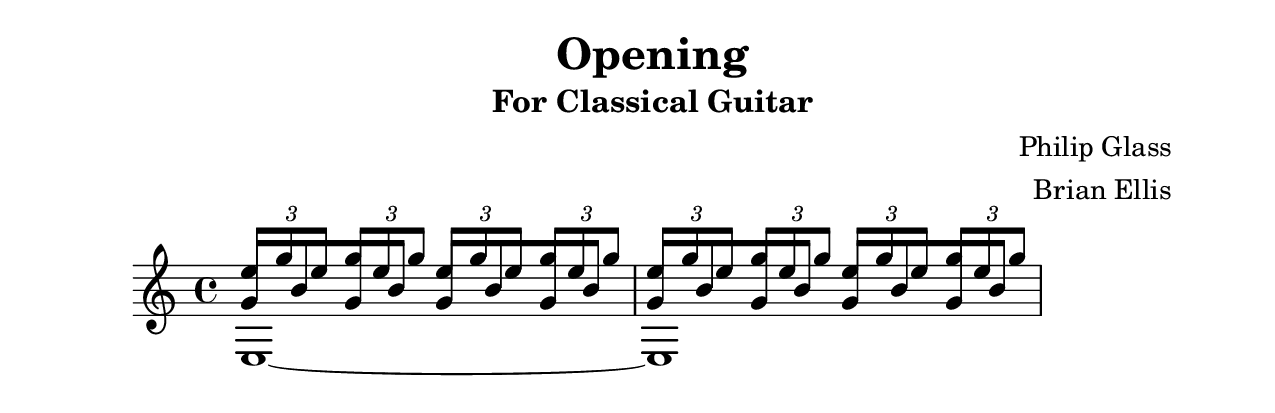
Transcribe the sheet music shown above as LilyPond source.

\version "2.18.2"
#(set-global-staff-size 24)

\paper{
  paper-width = 8.5\in
  left-margin = 2.25\cm
  right-margin = 1.75\cm
  top-margin = 3\cm
  bottom-margin = 2.5\cm
%  ragged-last-bottom = ##t
  indent = 0.0\cm
}

\header{
title ="Opening"
subtitle = "For Classical Guitar"
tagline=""
composer = "Philip Glass"
arranger = "Brian Ellis"
}


\score{
\midi {}
\layout{}
\new Voice \with {
  \remove "Forbid_line_break_engraver"
} \relative c'{
	<<{
	\times 2/3 { e'8 g e} \times 2/3 { g8 e g} 
		\times 2/3 { e8 g e} \times 2/3 { g8 e g} 
	\times 2/3 { e8 g e} \times 2/3 { g8 e g} 
		\times 2/3 { e8 g e} \times 2/3 { g8 e g} 
	
	}\\{
	e,,1 ~e
	
	}\\{
	\shiftOff
	g'8 b g b g b g b
	g8 b g b g b g b
	
	}>>
}
}